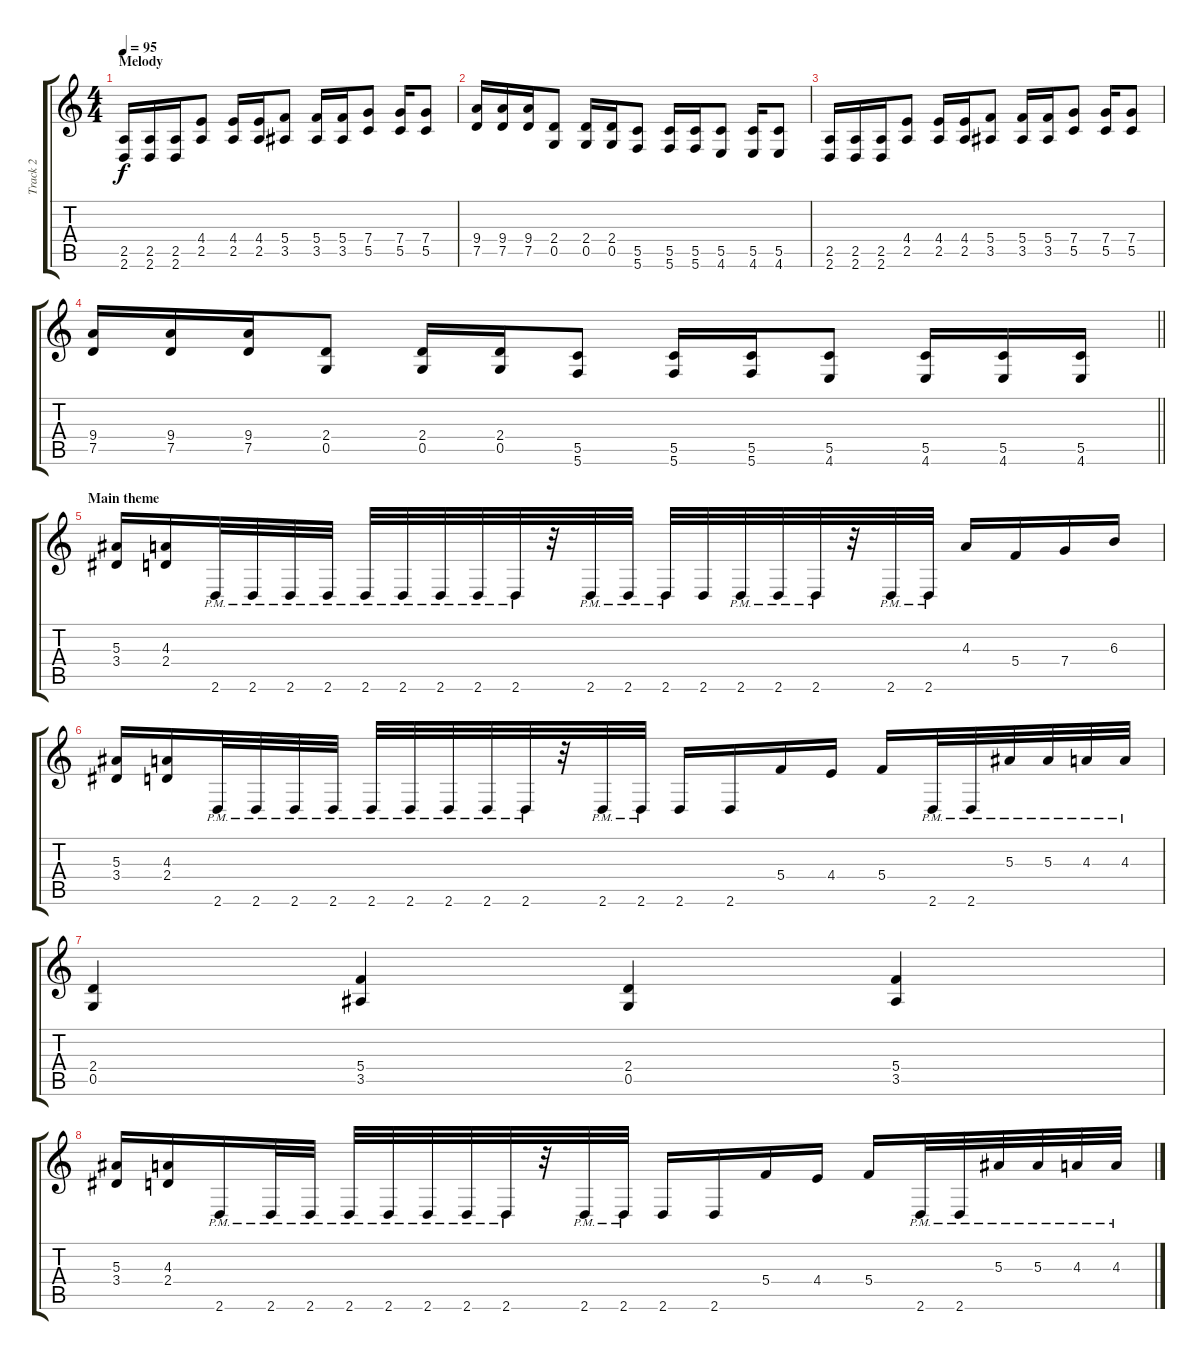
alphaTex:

\track ("Track 2" "Track 2") {instrument distortionguitar}
\staff {score tabs}
\tuning (D4 A3 F3 C3 G2 C2) {hide}
\ts (4 4)
\section ("" "Melody")
\tempo 95
\clef g2
\ks c
(2.5 2.6).16{dy f} (2.5 2.6).16 (2.5 2.6).16 (4.4 2.5).8 (4.4 2.5).16 (4.4 2.5).16 (5.4 3.5).8 (5.4 3.5).16 (5.4 3.5).16 (7.4 5.5).8 (7.4 5.5).16 (7.4 5.5).8 |
(9.4 7.5).16 (9.4 7.5).16 (9.4 7.5).16 (2.4 0.5).8 (2.4 0.5).16 (2.4 0.5).16 (5.5 5.6).8 (5.5 5.6).16 (5.5 5.6).16 (5.5 4.6).8 (5.5 4.6).16 (5.5 4.6).8 |
(2.5 2.6).16 (2.5 2.6).16 (2.5 2.6).16 (4.4 2.5).8 (4.4 2.5).16 (4.4 2.5).16 (5.4 3.5).8 (5.4 3.5).16 (5.4 3.5).16 (7.4 5.5).8 (7.4 5.5).16 (7.4 5.5).8 |
\barLineRight lightlight
(9.4 7.5).16 (9.4 7.5).16 (9.4 7.5).16 (2.4 0.5).8 (2.4 0.5).16 (2.4 0.5).16 (5.5 5.6).8 (5.5 5.6).16 (5.5 5.6).16 (5.5 4.6).8 (5.5 4.6).16 (5.5 4.6).16 (5.5 4.6).16 |
\section ("" "Main theme")
(5.3 3.4).16 (4.3 2.4).16 2.6{pm}.32 2.6{pm}.32 2.6{pm}.32 2.6{pm}.32 2.6{pm}.32 2.6{pm}.32 2.6{pm}.32 2.6{pm}.32 2.6{pm}.32 r.32 2.6{pm}.32 2.6{pm}.32 2.6{pm}.32 2.6.32 2.6{pm}.32 2.6{pm}.32 2.6{pm}.32 r.32 2.6{pm}.32 2.6{pm}.32 4.3.16 5.4.16 7.4.16 6.3.16 |
(5.3 3.4).16 (4.3 2.4).16 2.6{pm}.32 2.6{pm}.32 2.6{pm}.32 2.6{pm}.32 2.6{pm}.32 2.6{pm}.32 2.6{pm}.32 2.6{pm}.32 2.6{pm}.32 r.32 2.6{pm}.32 2.6{pm}.32 2.6.16 2.6.16 5.4.16 4.4.16 5.4.16 2.6{pm}.32 2.6{pm}.32 5.3{pm}.32 5.3{pm}.32 4.3{pm}.32 4.3{pm}.32 |
(2.4 0.5).4 (5.4 3.5).4 (2.4 0.5).4 (5.4 3.5).4 |
(5.3 3.4).16 (4.3 2.4).16 2.6{pm}.16 2.6{pm}.32 2.6{pm}.32 2.6{pm}.32 2.6{pm}.32 2.6{pm}.32 2.6{pm}.32 2.6{pm}.32 r.32 2.6{pm}.32 2.6{pm}.32 2.6.16 2.6.16 5.4.16 4.4.16 5.4.16 2.6{pm}.32 2.6{pm}.32 5.3{pm}.32 5.3{pm}.32 4.3{pm}.32 4.3{pm}.32
